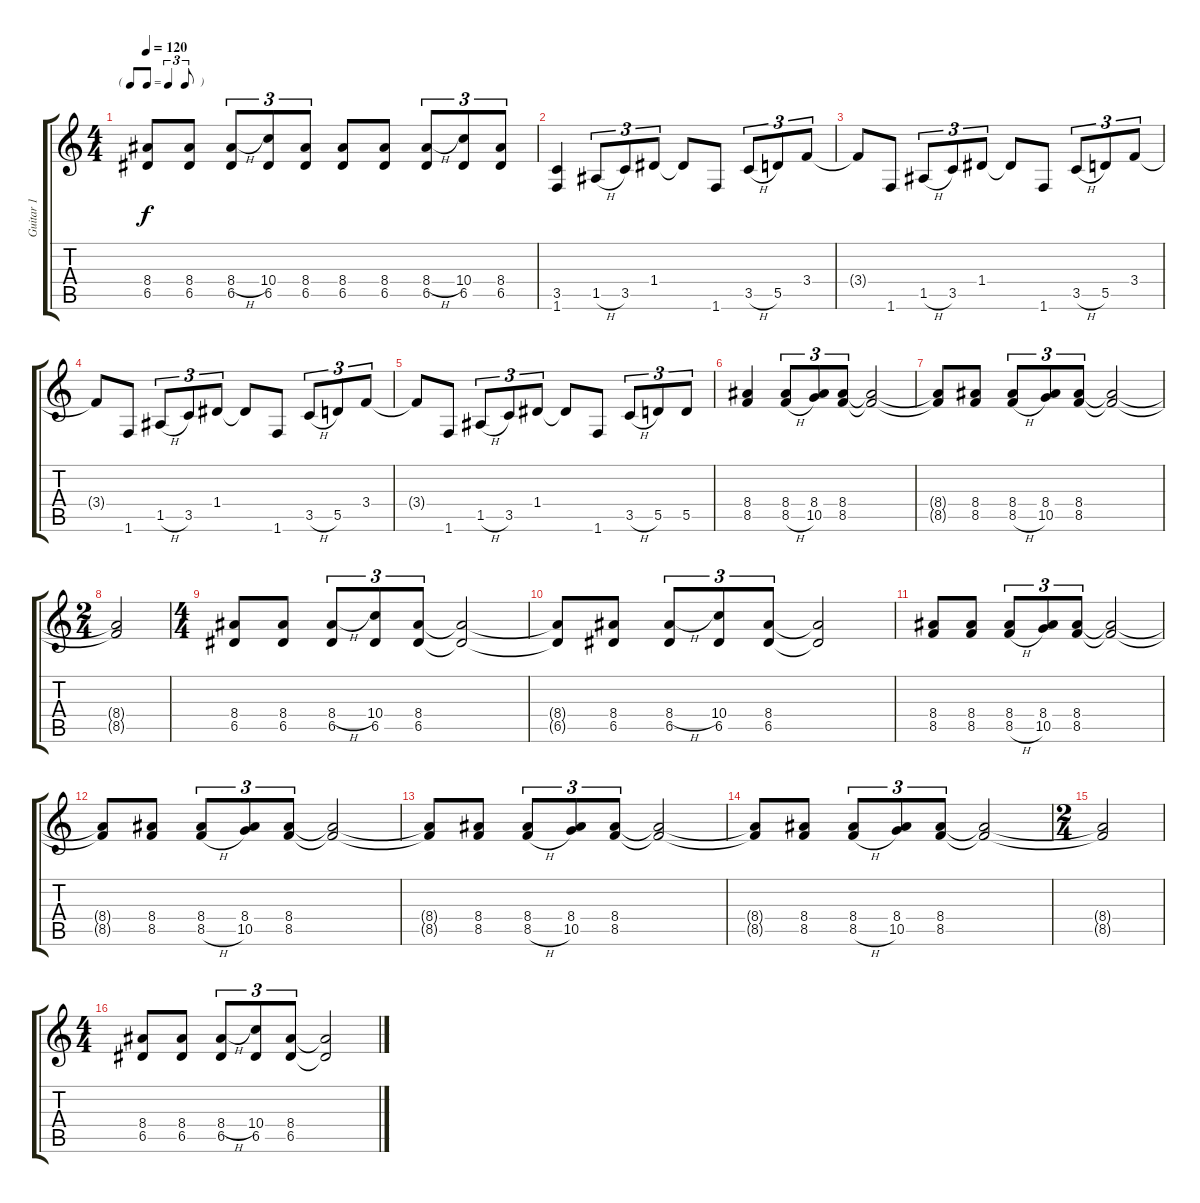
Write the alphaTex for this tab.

\track ("Guitar 1" "Guitar 1") {instrument overdrivenguitar}
\staff {score tabs}
\tuning (E4 B3 G3 D3 A2 E2) {hide}
\ts (4 4)
\tf triplet8th
\tempo 120
\clef g2
\ks c
(8.4 6.5).8{dy f} (8.4 6.5).8 (8.4{h} 6.5).8{tu (3 2)} (10.4 6.5).8{tu (3 2)} (8.4 6.5).8{tu (3 2)} (8.4 6.5).8 (8.4 6.5).8 (8.4{h} 6.5).8{tu (3 2)} (10.4 6.5).8{tu (3 2)} (8.4 6.5).8{tu (3 2)} |
(3.5 1.6).4 1.5{h}.8{tu (3 2)} 3.5.8{tu (3 2)} 1.4.8{tu (3 2)} 1.4{t}.8 1.6.8 3.5{h}.8{tu (3 2)} 5.5.8{tu (3 2)} 3.4.8{tu (3 2)} |
3.4{t}.8 1.6.8 1.5{h}.8{tu (3 2)} 3.5.8{tu (3 2)} 1.4.8{tu (3 2)} 1.4{t}.8 1.6.8 3.5{h}.8{tu (3 2)} 5.5.8{tu (3 2)} 3.4.8{tu (3 2)} |
3.4{t}.8 1.6.8 1.5{h}.8{tu (3 2)} 3.5.8{tu (3 2)} 1.4.8{tu (3 2)} 1.4{t}.8 1.6.8 3.5{h}.8{tu (3 2)} 5.5.8{tu (3 2)} 3.4.8{tu (3 2)} |
3.4{t}.8 1.6.8 1.5{h}.8{tu (3 2)} 3.5.8{tu (3 2)} 1.4.8{tu (3 2)} 1.4{t}.8 1.6.8 3.5{h}.8{tu (3 2)} 5.5.8{tu (3 2)} 5.5.8{tu (3 2)} |
(8.4 8.5).4 (8.4 8.5{h}).8{tu (3 2)} (8.4 10.5).8{tu (3 2)} (8.4 8.5).8{tu (3 2)} (8.4{t} 8.5{t}).2 |
(8.4{t} 8.5{t}).8 (8.4 8.5).8 (8.4 8.5{h}).8{tu (3 2)} (8.4 10.5).8{tu (3 2)} (8.4 8.5).8{tu (3 2)} (8.4{t} 8.5{t}).2 |
\ts (2 4)
(8.4{t} 8.5{t}).2 |
\ts (4 4)
(8.4 6.5).8 (8.4 6.5).8 (8.4{h} 6.5).8{tu (3 2)} (10.4 6.5).8{tu (3 2)} (8.4 6.5).8{tu (3 2)} (8.4{t} 6.5{t}).2 |
(8.4{t} 6.5{t}).8 (8.4 6.5).8 (8.4{h} 6.5).8{tu (3 2)} (10.4 6.5).8{tu (3 2)} (8.4 6.5).8{tu (3 2)} (8.4{t} 6.5{t}).2 |
(8.4 8.5).8 (8.4 8.5).8 (8.4 8.5{h}).8{tu (3 2)} (8.4 10.5).8{tu (3 2)} (8.4 8.5).8{tu (3 2)} (8.4{t} 8.5{t}).2 |
(8.4{t} 8.5{t}).8 (8.4 8.5).8 (8.4 8.5{h}).8{tu (3 2)} (8.4 10.5).8{tu (3 2)} (8.4 8.5).8{tu (3 2)} (8.4{t} 8.5{t}).2 |
(8.4{t} 8.5{t}).8 (8.4 8.5).8 (8.4 8.5{h}).8{tu (3 2)} (8.4 10.5).8{tu (3 2)} (8.4 8.5).8{tu (3 2)} (8.4{t} 8.5{t}).2 |
(8.4{t} 8.5{t}).8 (8.4 8.5).8 (8.4 8.5{h}).8{tu (3 2)} (8.4 10.5).8{tu (3 2)} (8.4 8.5).8{tu (3 2)} (8.4{t} 8.5{t}).2 |
\ts (2 4)
(8.4{t} 8.5{t}).2 |
\ts (4 4)
(8.4 6.5).8 (8.4 6.5).8 (8.4{h} 6.5).8{tu (3 2)} (10.4 6.5).8{tu (3 2)} (8.4 6.5).8{tu (3 2)} (8.4{t} 6.5{t}).2
